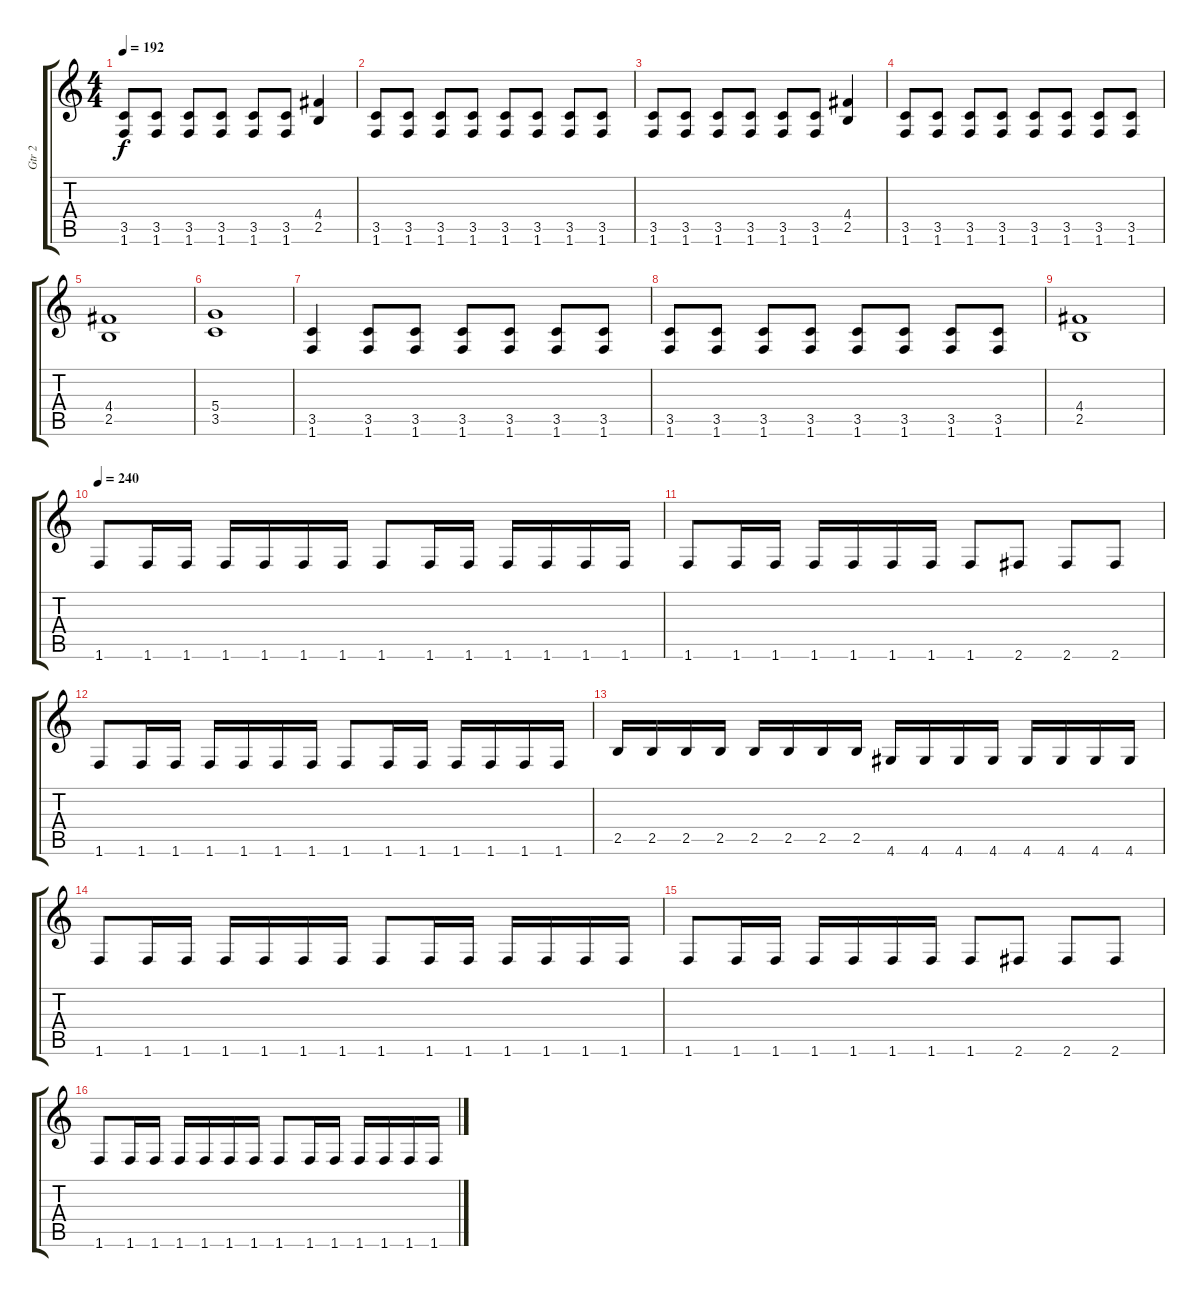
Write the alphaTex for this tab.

\track ("Gtr 2" "Gtr 2") {instrument distortionguitar}
\staff {score tabs}
\tuning (E4 B3 G3 D3 A2 E2) {hide}
\ts (4 4)
\tempo 192
\clef g2
\ks c
(3.5 1.6).8{dy f} (3.5 1.6).8 (3.5 1.6).8 (3.5 1.6).8 (3.5 1.6).8 (3.5 1.6).8 (4.4 2.5).4 |
(3.5 1.6).8 (3.5 1.6).8 (3.5 1.6).8 (3.5 1.6).8 (3.5 1.6).8 (3.5 1.6).8 (3.5 1.6).8 (3.5 1.6).8 |
(3.5 1.6).8 (3.5 1.6).8 (3.5 1.6).8 (3.5 1.6).8 (3.5 1.6).8 (3.5 1.6).8 (4.4 2.5).4 |
(3.5 1.6).8 (3.5 1.6).8 (3.5 1.6).8 (3.5 1.6).8 (3.5 1.6).8 (3.5 1.6).8 (3.5 1.6).8 (3.5 1.6).8 |
(4.4 2.5).1 |
(5.4 3.5).1 |
(3.5 1.6).4 (3.5 1.6).8 (3.5 1.6).8 (3.5 1.6).8 (3.5 1.6).8 (3.5 1.6).8 (3.5 1.6).8 |
(3.5 1.6).8 (3.5 1.6).8 (3.5 1.6).8 (3.5 1.6).8 (3.5 1.6).8 (3.5 1.6).8 (3.5 1.6).8 (3.5 1.6).8 |
(4.4 2.5).1 |
\tempo 240
1.6.8 1.6.16 1.6.16 1.6.16 1.6.16 1.6.16 1.6.16 1.6.8 1.6.16 1.6.16 1.6.16 1.6.16 1.6.16 1.6.16 |
1.6.8 1.6.16 1.6.16 1.6.16 1.6.16 1.6.16 1.6.16 1.6.8 2.6.8 2.6.8 2.6.8 |
1.6.8 1.6.16 1.6.16 1.6.16 1.6.16 1.6.16 1.6.16 1.6.8 1.6.16 1.6.16 1.6.16 1.6.16 1.6.16 1.6.16 |
2.5.16 2.5.16 2.5.16 2.5.16 2.5.16 2.5.16 2.5.16 2.5.16 4.6.16 4.6.16 4.6.16 4.6.16 4.6.16 4.6.16 4.6.16 4.6.16 |
1.6.8 1.6.16 1.6.16 1.6.16 1.6.16 1.6.16 1.6.16 1.6.8 1.6.16 1.6.16 1.6.16 1.6.16 1.6.16 1.6.16 |
1.6.8 1.6.16 1.6.16 1.6.16 1.6.16 1.6.16 1.6.16 1.6.8 2.6.8 2.6.8 2.6.8 |
1.6.8 1.6.16 1.6.16 1.6.16 1.6.16 1.6.16 1.6.16 1.6.8 1.6.16 1.6.16 1.6.16 1.6.16 1.6.16 1.6.16
